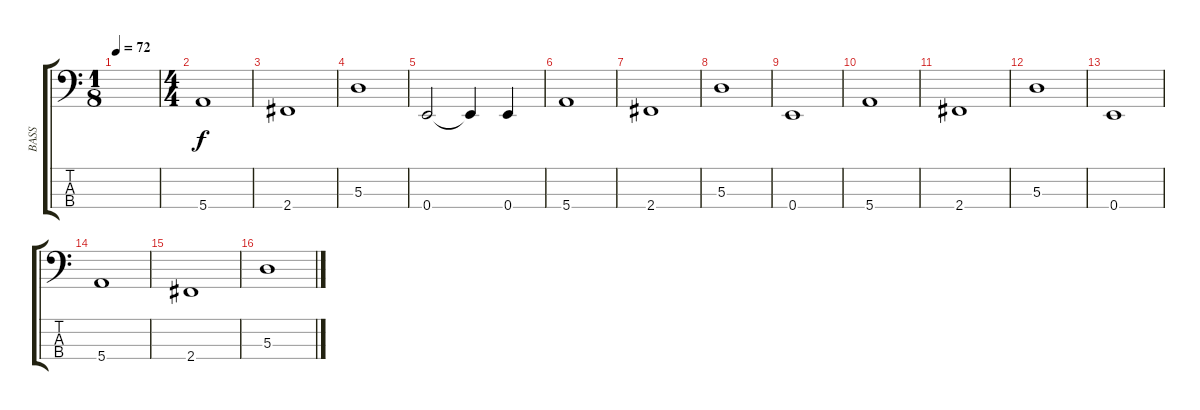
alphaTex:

\track ("BASS" "BASS") {instrument fretlessbass}
\staff {score tabs}
\tuning (G2 D2 A1 E1) {hide}
\ts (1 8)
\tempo 72
\clef f4
\ks c
|
\ts (4 4)
5.4.1 |
2.4.1 |
5.3.1 |
0.4.2 0.4{t}.4{dy f} 0.4.4 |
5.4.1 |
2.4.1 |
5.3.1 |
0.4.1 |
5.4.1 |
2.4.1 |
5.3.1 |
0.4.1 |
5.4.1 |
2.4.1 |
5.3.1
